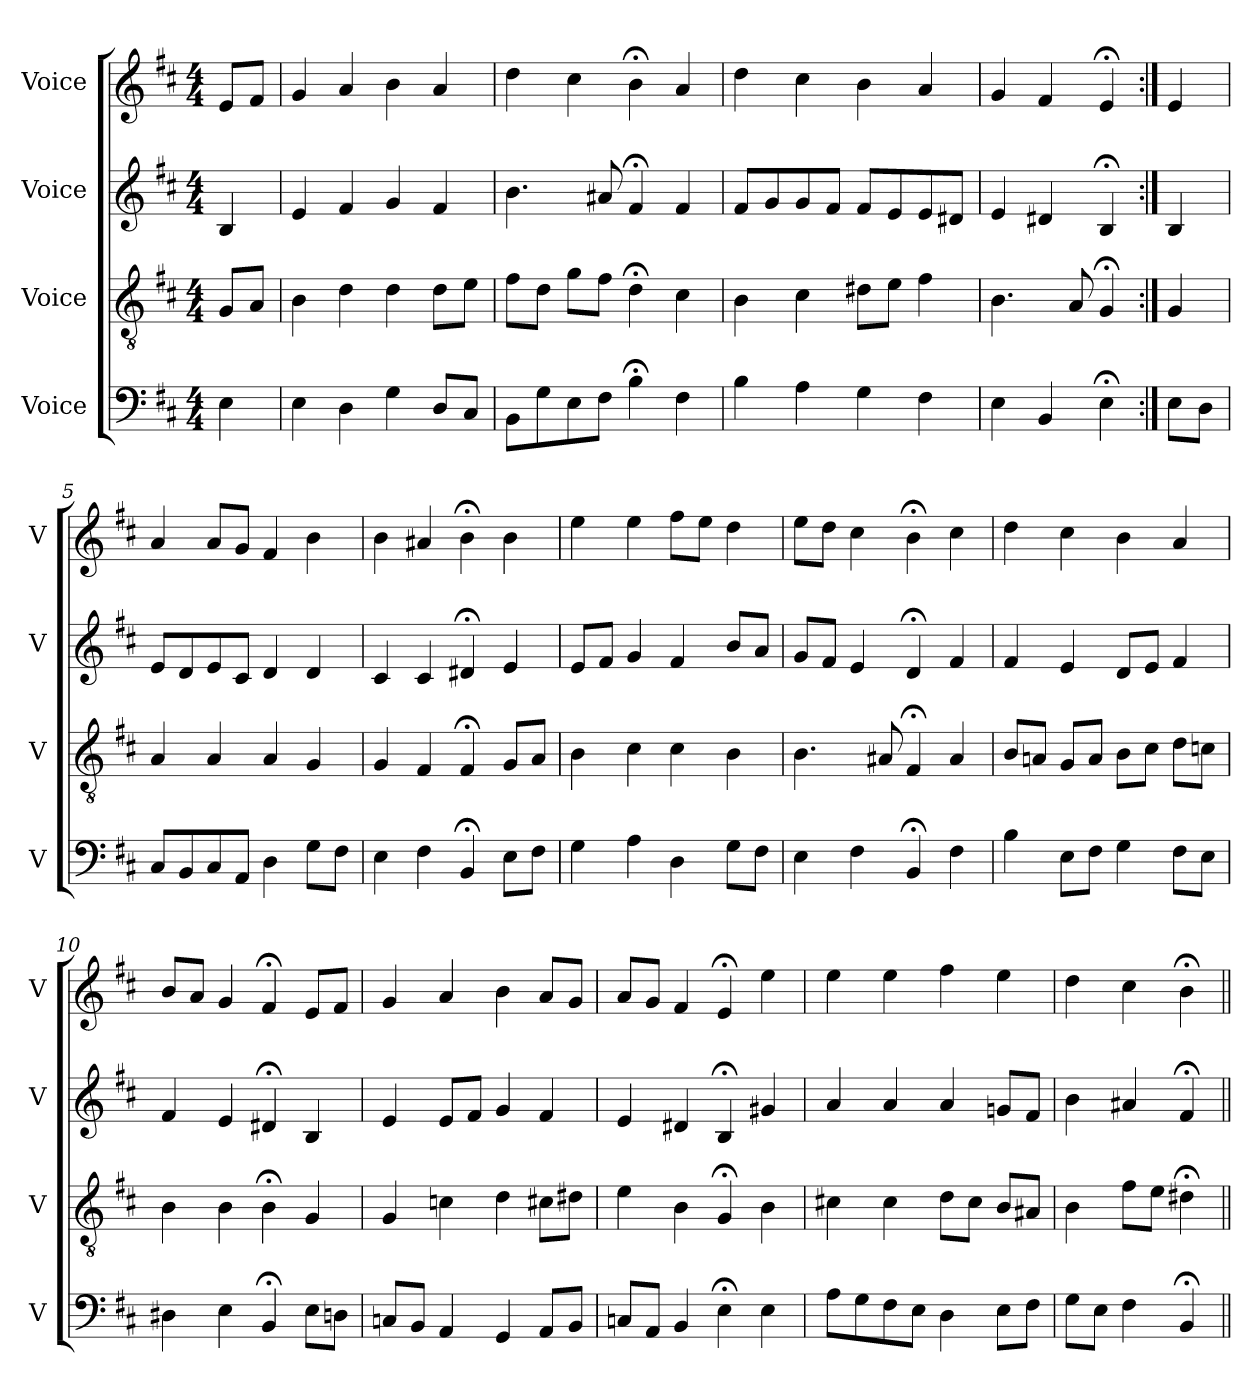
**kern	**kern	**kern	**kern
*part4	*part3	*part2	*part1
*staff4	*staff3	*staff2	*staff1
*I"Voice	*I"Voice	*I"Voice	*I"Voice
*I'V	*I'V	*I'V	*I'V
*clefF4	*clefGv2	*clefG2	*clefG2
*k[f#c#]	*k[f#c#]	*k[f#c#]	*k[f#c#]
*M4/4	*M4/4	*M4/4	*M4/4
=	=	=	=
4E\	8G/L	4B/	8e/L
.	8A/J	.	8f#/J
=1	=1	=1	=1
4E\	4B\	4e/	4g/
4D\	4d\	4f#/	4a/
4G\	4d\	4g/	4b\
8D/L	8d\L	4f#/	4a/
8C#/J	8e\J	.	.
=2	=2	=2	=2
8BB\L	8f#\L	4.b\	4dd\
8G\	8d\J	.	.
8E\	8g\L	.	4cc#\
8F#\J	8f#\J	8a#X/	.
4B;<\	4d;<\	4f#;</	4b;<\
4F#\	4c#\	4f#/	4a/
=3	=3	=3	=3
4B\	4B\	8f#/L	4dd\
.	.	8g/	.
4A\	4c#\	8g/	4cc#\
.	.	8f#/J	.
4G\	8d#X\L	8f#/L	4b\
.	8e\J	8e/	.
4F#\	4f#\	8e/	4a/
.	.	8d#X/J	.
=4	=4	=4	=4
4E\	4.B\	4e/	4g/
4BB/	.	4d#X/	4f#/
.	8A/	.	.
4E;<\	4G;</	4B;</	4e;</
=4X1:|!	=4X1:|!	=4X1:|!	=4X1:|!
8E\L	4G/	4B/	4e/
8D\J	.	.	.
=5	=5	=5	=5
8C#/L	4A/	8e/L	4a/
8BB/	.	8d/	.
8C#/	4A/	8e/	8a/L
8AA/J	.	8c#/J	8g/J
4D\	4A/	4d/	4f#/
8G\L	4G/	4d/	4b\
8F#\J	.	.	.
!!LO:LB:g=z
=6	=6	=6	=6
4E\	4G/	4c#/	4b\
4F#\	4F#/	4c#/	4a#X/
4BB;</	4F#;</	4d#X;</	4b;<\
8E\L	8G/L	4e/	4b\
8F#\J	8A/J	.	.
=7	=7	=7	=7
4G\	4B\	8e/L	4ee\
.	.	8f#/J	.
4A\	4c#\	4g/	4ee\
4D\	4c#\	4f#/	8ff#\L
.	.	.	8ee\J
8G\L	4B\	8b/L	4dd\
8F#\J	.	8a/J	.
=8	=8	=8	=8
4E\	4.B\	8g/L	8ee\L
.	.	8f#/J	8dd\J
4F#\	.	4e/	4cc#\
.	8A#X/	.	.
4BB;</	4F#;</	4d;</	4b;<\
4F#\	4A#/	4f#/	4cc#\
=9	=9	=9	=9
4B\	8B/L	4f#/	4dd\
.	8An/J	.	.
8E\L	8G/L	4e/	4cc#\
8F#\J	8A/J	.	.
4G\	8B\L	8d/L	4b\
.	8c#\J	8e/J	.
8F#\L	8d\L	4f#/	4a/
8E\J	8cn\J	.	.
=10	=10	=10	=10
4D#X\	4B\	4f#/	8b/L
.	.	.	8a/J
4E\	4B\	4e/	4g/
4BB;</	4B;<\	4d#X;</	4f#;</
8E\L	4G/	4B/	8e/L
8Dn\J	.	.	8f#/J
!!LO:LB:g=z
=11	=11	=11	=11
8Cn/L	4G/	4e/	4g/
8BB/J	.	.	.
4AA/	4cn\	8e/L	4a/
.	.	8f#/J	.
4GG/	4d\	4g/	4b\
8AA/L	8c#X\L	4f#/	8a/L
8BB/J	8d#X\J	.	8g/J
=12	=12	=12	=12
8Cn/L	4e\	4e/	8a/L
8AA/J	.	.	8g/J
4BB/	4B\	4d#X/	4f#/
4E;<\	4G;</	4B;</	4e;</
4E\	4B\	4g#X/	4ee\
=13	=13	=13	=13
8A\L	4c#X\	4a/	4ee\
8G\	.	.	.
8F#\	4c#\	4a/	4ee\
8E\J	.	.	.
4D\	8d\L	4a/	4ff#\
.	8c#\J	.	.
8E\L	8B/L	8gn/L	4ee\
8F#\J	8A#X/J	8f#/J	.
=14	=14	=14	=14
8G\L	4B\	4b\	4dd\
8E\J	.	.	.
4F#\	8f#\L	4a#X/	4cc#\
.	8e\J	.	.
4BB;</	4d#X;<\	4f#;</	4b;<\
=||	=||	=||	=||
*-	*-	*-	*-
